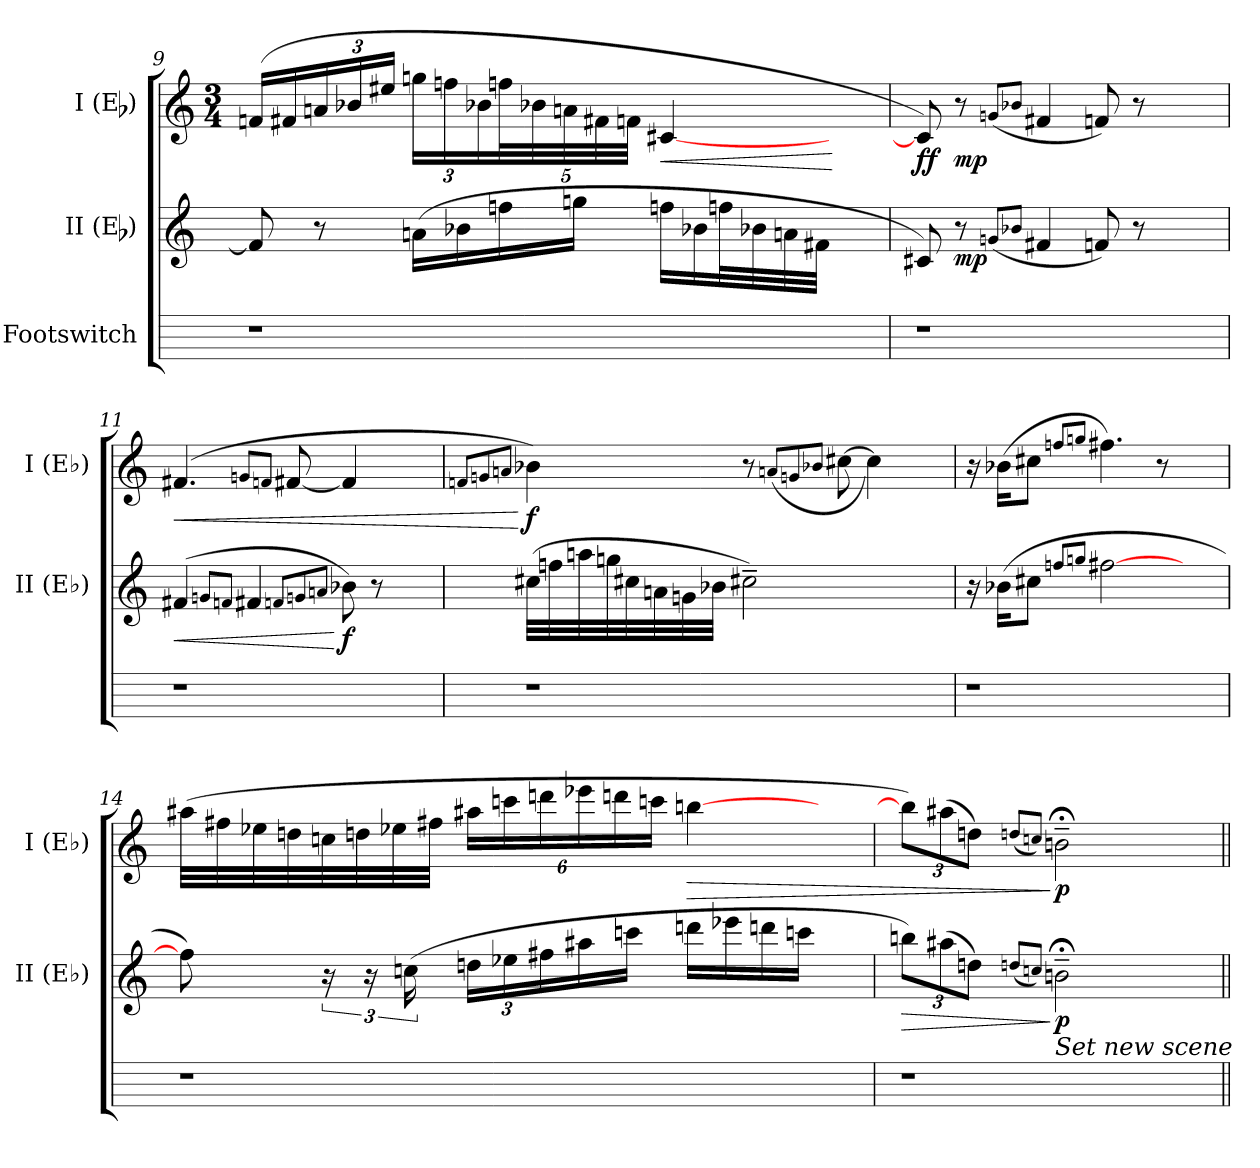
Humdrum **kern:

**kern	**kern	**dynam	**kern	**dynam
*part3	*part2	*part2	*part1	*part1
*staff3	*staff2	*staff2	*staff1	*staff1
*I"Footswitch	*I"II (Eb)	*	*I"I (Eb)	*
*	*I'II (Eb)	*	*I'I (Eb)	*
*	*clefG2	*	*clefG2	*
*	*ITrd5c9	*	*ITrd5c9	*
*k[]	*k[b-e-a-]	*	*k[b-e-a-]	*
*	*	*	*M3/4	*
=9	=9	=9	=9	=9
1r	8A/]	.	(<16A-X/LL	.
.	.	.	16An/	.
*	*	*	*Xbrackettup	*
.	8r	.	24cn/	.
.	.	.	24d-X/	.
.	.	.	24g#X/JJ	.
.	(>16cn\LL	.	24b-X\LL	.
.	.	.	24a-X\	.
.	16d-X\	.	.	.
.	.	.	24d-X\	.
.	16a-X\	.	40a-X\L	.
.	.	.	40d-X\	.
.	.	.	40cn\	.
.	16b-X\JJ	.	.	.
.	.	.	40An\	.
.	.	.	40A-X\JJJ	.
!	!	!	!	!LO:HP:b
.	16a-X\LL	.	[4En/	<
.	16d-X\	.	.	.
.	32a-X\L	.	.	.
.	32d-X\	.	.	.
.	32cn\	.	.	.
.	32An\JJJ	.	.	.
.	4ryy	.	4ryy	[
=10	=10	=10	=10	=10
!	!	!	!	!LO:DY:b
1r	8En/)	.	8En/])	ff
!	!	!LO:DY:b	!	!LO:DY:b
.	8r	mp	8r	mp
.	(<8qB-X/L	.	(<8qB-X/L	.
.	8qd-X/J	.	8qd-X/J	.
.	4An/	.	4An/	.
.	8A-X/)	.	8A-X/)	.
.	8r	.	8r	.
.	4ryy	.	4ryy	.
!!LO:LB:g=z
=11	=11	=11	=11	=11
!	!	!LO:HP:b	!	!LO:HP:b
1r	(4An/	<	(4.An/	<
.	8qB-X/L	.	.	.
.	8qA-X/J	.	.	.
.	4An/	.	.	.
.	.	.	8qB-X/L	.
.	.	.	8qA-X/J	.
.	.	.	[8An/	.
.	8qA-X/L	.	.	.
.	8qB-X/	.	.	.
.	8qcn/J	.	.	.
!	!	!LO:DY:n=1:b	!	!
.	8d-X\)	[ f	4A/]	.
.	8r	.	.	.
.	4ryy	.	4ryy	.
=12	=12	=12	=12	=12
.	.	.	8qA-X/L	.
.	.	.	8qB-X/	.
.	.	.	8qcn/J	.
!	!	!	!	!LO:DY:n=1:b
1r	(>32en\LLL	.	4d-X\)	[ f
.	32a-X\	.	.	.
.	32ccn\	.	.	.
.	32b-X\	.	.	.
.	32en\	.	.	.
.	32cn\	.	.	.
.	32B-X\	.	.	.
.	32d-X\JJJ	.	.	.
.	2en~>\)	.	8r	.
.	.	.	(>8qcn/L	.
.	.	.	8qB-X/	.
.	.	.	8qd-X/J	.
.	.	.	[8en\	.
.	.	.	4e\])	.
.	4ryy	.	4ryy	.
=13	=13	=13	=13	=13
1r	16r	.	16r	.
.	(>16d-X\KL	.	(>16d-X\KL	.
.	8en\J	.	8en\J	.
.	8qa-X/L	.	8qa-X/L	.
.	8qb-X/J	.	8qb-X/J	.
.	[2an\	.	4.an\)	.
.	.	.	8r	.
.	4ryy	.	4ryy	.
=14	=14	=14	=14	=14
1r	8a\])	.	(>32cc#X\LLL	.
.	.	.	32an\	.
.	.	.	32g-X\	.
.	.	.	32fn\	.
.	24r	.	32e-X\	.
.	.	.	32fn\	.
.	24r	.	.	.
.	.	.	32g-X\	.
.	(>24e-X\	.	.	.
.	.	.	32an\JJJ	.
*	*Xbrackettup	*	*	*
.	24fn\LL	.	24cc#X\LL	.
.	24g-X\	.	24ee-X\	.
.	24an\	.	24ffn\	.
.	16cc#X\	.	24gg-X\	.
.	.	.	24ffn\	.
.	16ee-X\JJ	.	.	.
.	.	.	24ee-X\JJ	.
!	!	!	!	!LO:HP:b
.	16ffn\LL	.	[4ddn\	>
.	16gg-X\	.	.	.
.	16ffn\	.	.	.
.	16ee-X\JJ	.	.	.
.	4ryy	.	4ryy	.
=15	=15	=15	=15	=15
!	!	!LO:HP:b	!	!
*^	*	*	*	*
1r	4ryy	12ddn\L)	>	12dd\L])	.
.	.	(>12cc#X\	.	(>12cc#X\	.
.	.	12fn\J)	.	12fn\J)	.
.	.	(<8qfn/L	.	(<8qfn/L	.
.	.	8qe-X/J)	.	8qe-X/J)	.
!	!LO:TX:a:i:t=Set new scene	!	!	!	!
!	!	!	!LO:DY:n=1:b	!	!LO:DY:n=1:b
.	2.ryy	2dn;<~>\	] p	2dn;<~>\	] p
.	.	4ryy	.	4ryy	.
*v	*v	*	*	*	*
=||	=||	=||	=||	=||
*-	*-	*-	*-	*-
